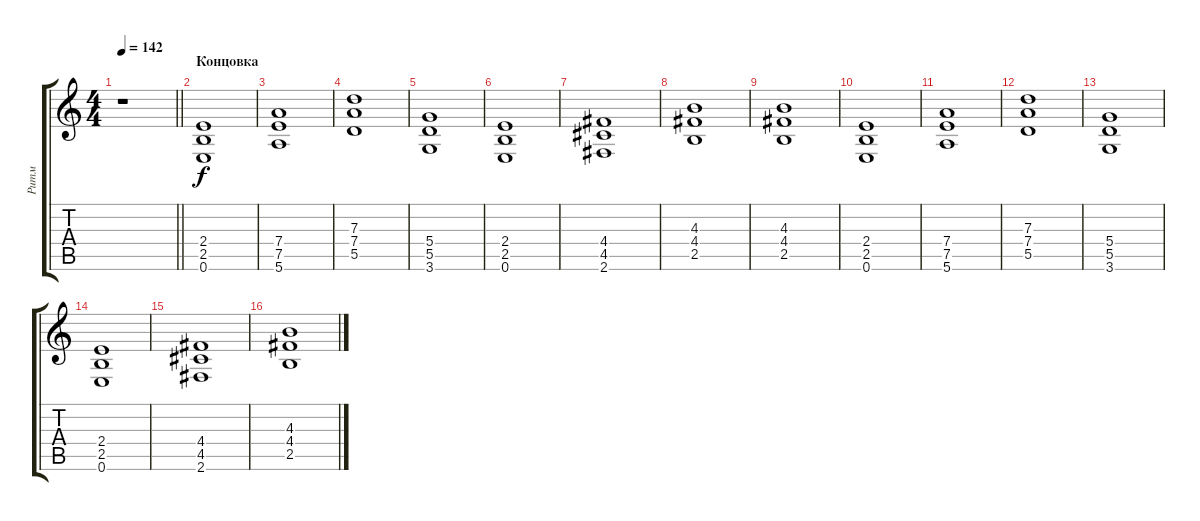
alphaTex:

\track ("Ритм" "Ритм") {instrument distortionguitar}
\staff {score tabs}
\tuning (E4 B3 G3 D3 A2 E2) {hide}
\ts (4 4)
\tempo 142
\clef g2
\barLineRight lightlight
\ks c
r.1{dy f} |
\section ("" "Концовка")
(2.4 2.5 0.6).1 |
(7.4 7.5 5.6).1 |
(7.3 7.4 5.5).1 |
(5.4 5.5 3.6).1 |
(2.4 2.5 0.6).1 |
(4.4 4.5 2.6).1 |
(4.3 4.4 2.5).1 |
(4.3 4.4 2.5).1 |
(2.4 2.5 0.6).1 |
(7.4 7.5 5.6).1 |
(7.3 7.4 5.5).1 |
(5.4 5.5 3.6).1 |
(2.4 2.5 0.6).1 |
(4.4 4.5 2.6).1 |
(4.3 4.4 2.5).1
